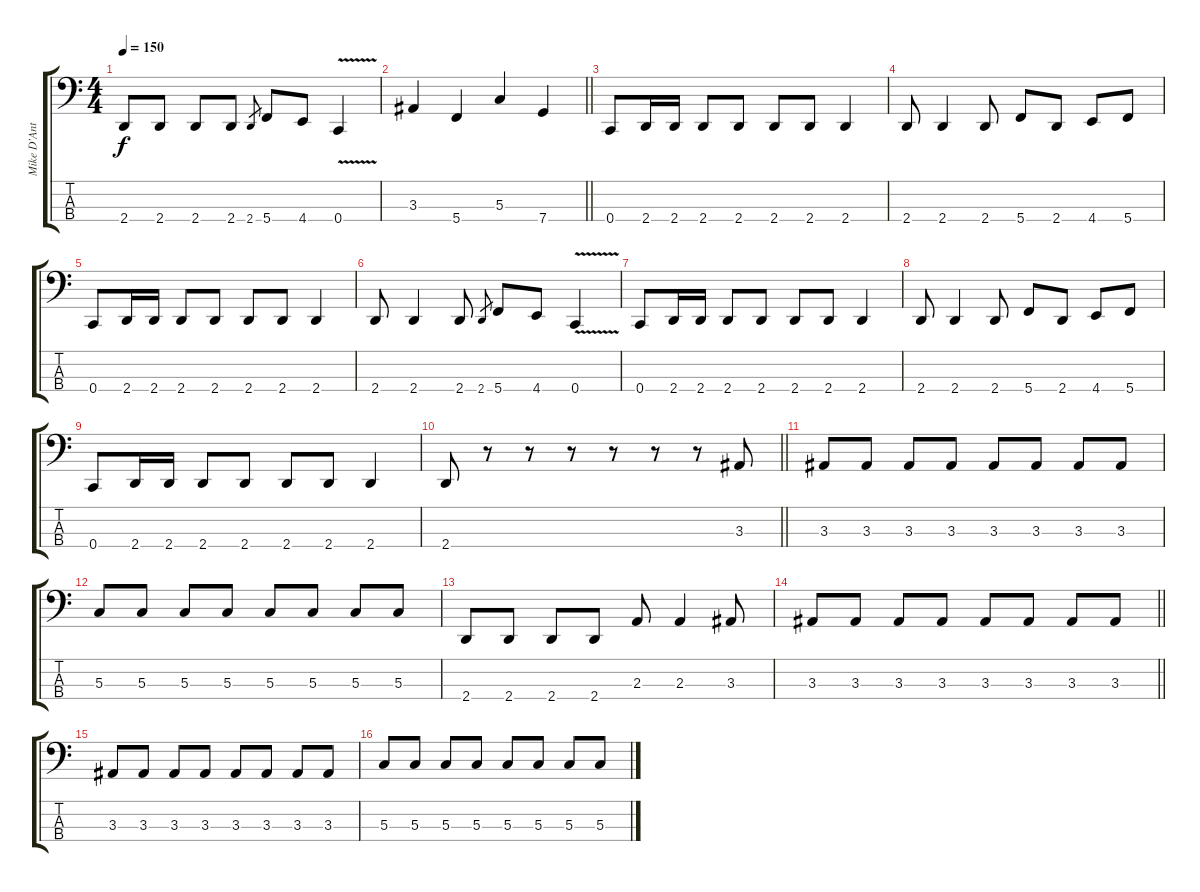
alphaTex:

\track ("Mike D'Antonio" "Mike D'Ant") {instrument electricbassfinger}
\staff {score tabs}
\tuning (F2 C2 G1 C1) {hide}
\ts (4 4)
\tempo 150
\clef f4
\ks c
2.4.8{dy f} 2.4.8 2.4.8 2.4.8 2.4.8{gr} 5.4.8 4.4.8 0.4{v}.4 |
\barLineRight lightlight
3.3.4 5.4.4 5.3.4 7.4.4 |
0.4.8 2.4.16 2.4.16 2.4.8 2.4.8 2.4.8 2.4.8 2.4.4 |
2.4.8 2.4.4 2.4.8 5.4.8 2.4.8 4.4.8 5.4.8 |
0.4.8 2.4.16 2.4.16 2.4.8 2.4.8 2.4.8 2.4.8 2.4.4 |
2.4.8 2.4.4 2.4.8 2.4.8{gr} 5.4.8 4.4.8 0.4{v}.4 |
0.4.8 2.4.16 2.4.16 2.4.8 2.4.8 2.4.8 2.4.8 2.4.4 |
2.4.8 2.4.4 2.4.8 5.4.8 2.4.8 4.4.8 5.4.8 |
0.4.8 2.4.16 2.4.16 2.4.8 2.4.8 2.4.8 2.4.8 2.4.4 |
\barLineRight lightlight
2.4.8 r.8 r.8 r.8 r.8 r.8 r.8 3.3.8 |
3.3.8 3.3.8 3.3.8 3.3.8 3.3.8 3.3.8 3.3.8 3.3.8 |
5.3.8 5.3.8 5.3.8 5.3.8 5.3.8 5.3.8 5.3.8 5.3.8 |
2.4.8 2.4.8 2.4.8 2.4.8 2.3.8 2.3.4 3.3.8 |
\barLineRight lightlight
3.3.8 3.3.8 3.3.8 3.3.8 3.3.8 3.3.8 3.3.8 3.3.8 |
3.3.8 3.3.8 3.3.8 3.3.8 3.3.8 3.3.8 3.3.8 3.3.8 |
5.3.8 5.3.8 5.3.8 5.3.8 5.3.8 5.3.8 5.3.8 5.3.8
